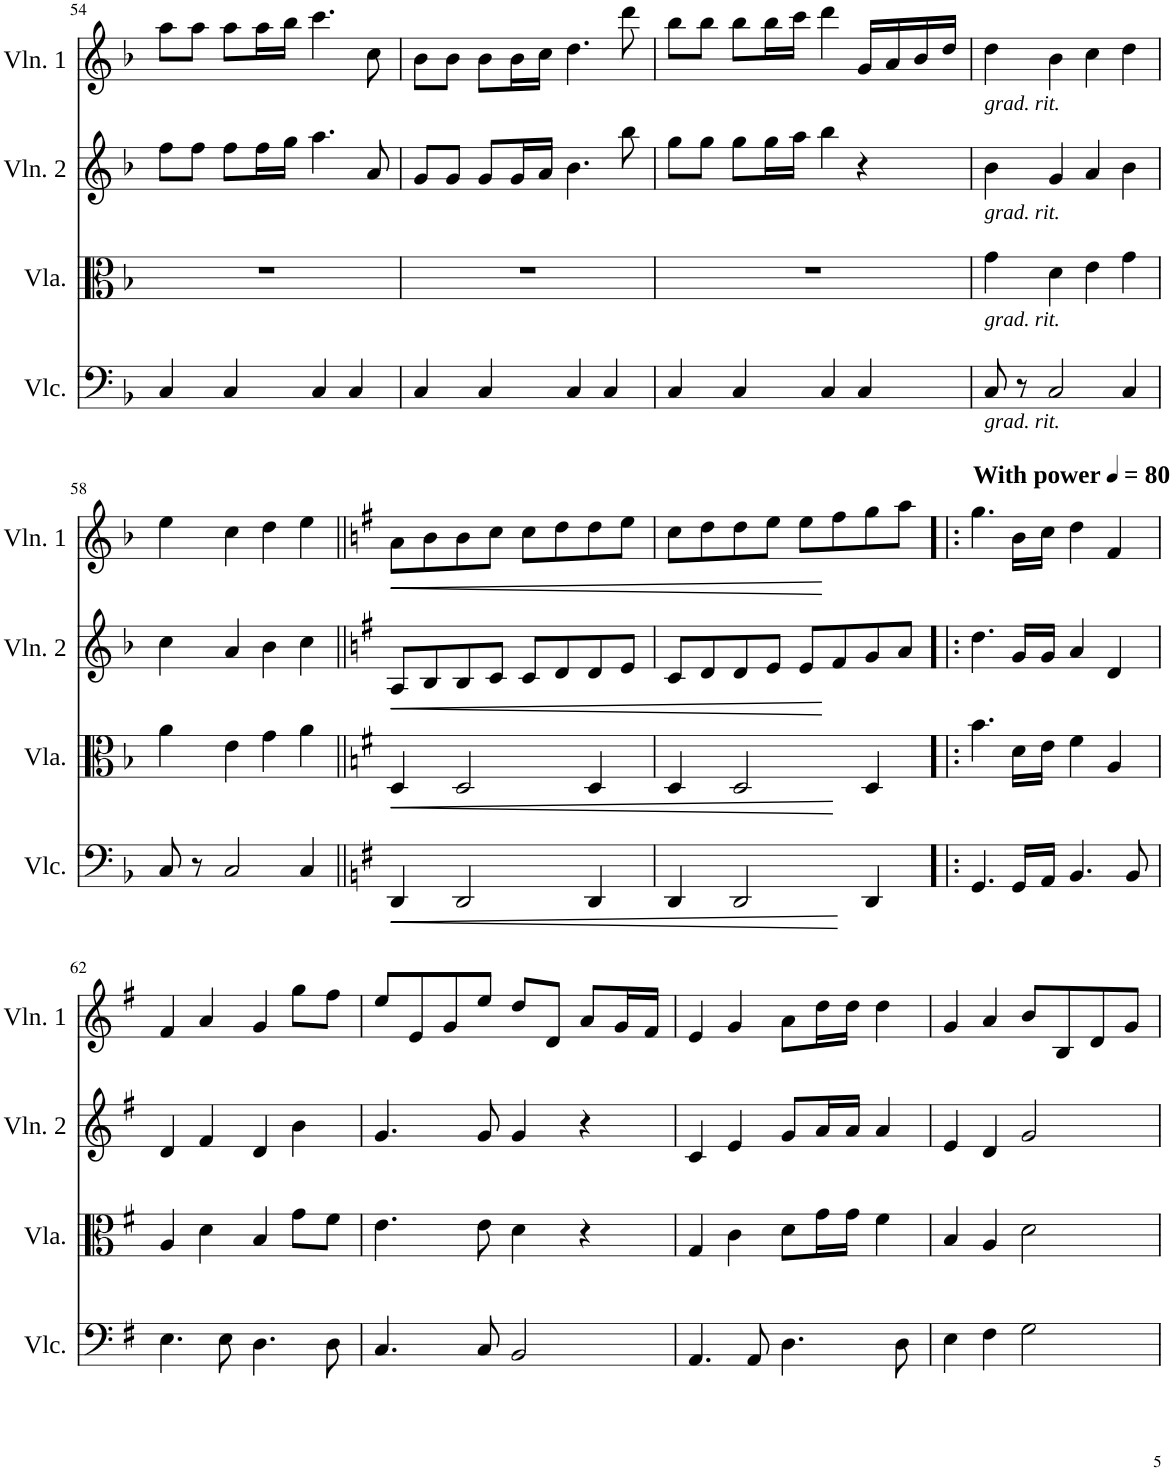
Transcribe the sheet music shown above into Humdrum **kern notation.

**kern	**dynam	**kern	**dynam	**kern	**dynam	**kern	**dynam
*part4	*part4	*part3	*part3	*part2	*part2	*part1	*part1
*staff4	*staff4	*staff3	*staff3	*staff2	*staff2	*staff1	*staff1
*I"Cello	*	*I"Viola	*	*I"Violin 2	*	*I"Violin 1	*
*	*	*I'Vla.	*	*I'Vln. 2	*	*I'Vln. 1	*
!!LO:PB:g=z
*clefF4	*	*clefC3	*	*clefG2	*	*clefG2	*
*k[b-]	*	*k[b-]	*	*k[b-]	*	*k[b-]	*
*M4/4	*	*M4/4	*	*M4/4	*	*M4/4	*
=54	=54	=54	=54	=54	=54	=54	=54
4C/	.	1r	.	8ff\L	.	8aa\L	.
.	.	.	.	8ff\J	.	8aa\J	.
4C/	.	.	.	8ff\L	.	8aa\L	.
.	.	.	.	16ff\L	.	16aa\L	.
.	.	.	.	16gg\JJ	.	16bb-\JJ	.
4C/	.	.	.	4.aa\	.	4.ccc\	.
4C/	.	.	.	.	.	.	.
.	.	.	.	8a/	.	8cc\	.
=55	=55	=55	=55	=55	=55	=55	=55
4C/	.	1r	.	8g/L	.	8b-\L	.
.	.	.	.	8g/J	.	8b-\J	.
4C/	.	.	.	8g/L	.	8b-\L	.
.	.	.	.	16g/L	.	16b-\L	.
.	.	.	.	16a/JJ	.	16cc\JJ	.
4C/	.	.	.	4.b-\	.	4.dd\	.
4C/	.	.	.	.	.	.	.
.	.	.	.	8bb-\	.	8ddd\	.
=56	=56	=56	=56	=56	=56	=56	=56
4C/	.	1r	.	8gg\L	.	8bb-\L	.
.	.	.	.	8gg\J	.	8bb-\J	.
4C/	.	.	.	8gg\L	.	8bb-\L	.
.	.	.	.	16gg\L	.	16bb-\L	.
.	.	.	.	16aa\JJ	.	16ccc\JJ	.
4C/	.	.	.	4bb-\	.	4ddd\	.
4C/	.	.	.	4r	.	16g/LL	.
.	.	.	.	.	.	16a/	.
.	.	.	.	.	.	16b-/	.
.	.	.	.	.	.	16dd/JJ	.
=57	=57	=57	=57	=57	=57	=57	=57
!	!	!	!	!	!	!LO:TX:b:i:t=grad. rit.	!
!	!	!	!	!LO:TX:b:i:t=grad. rit.	!	!	!
!	!	!LO:TX:b:i:t=grad. rit.	!	!	!	!	!
!LO:TX:b:i:t=grad. rit.	!	!	!	!	!	!	!
8C/	.	4g\	.	4b-\	.	4dd\	.
8r	.	.	.	.	.	.	.
2C/	.	4d\	.	4g/	.	4b-\	.
.	.	4e\	.	4a/	.	4cc\	.
4C/	.	4g\	.	4b-\	.	4dd\	.
!!LO:LB:g=z
=58	=58	=58	=58	=58	=58	=58	=58
8C/	.	4a\	.	4cc\	.	4ee\	.
8r	.	.	.	.	.	.	.
2C/	.	4e\	.	4a/	.	4cc\	.
.	.	4g\	.	4b-\	.	4dd\	.
4C/	.	4a\	.	4cc\	.	4ee\	.
=59||	=59||	=59||	=59||	=59||	=59||	=59||	=59||
*k[f#]	*	*k[f#]	*	*k[f#]	*	*k[f#]	*
!	!LO:HP:b	!	!LO:HP:b	!	!LO:HP:b	!	!LO:HP:b
4DD/	<	4D/	<	8A/L	<	8a\L	<
.	.	.	.	8B/	.	8b\	.
2DD/	.	2D/	.	8B/	.	8b\	.
.	.	.	.	8c/J	.	8cc\J	.
.	.	.	.	8c/L	.	8cc\L	.
.	.	.	.	8d/	.	8dd\	.
4DD/	.	4D/	.	8d/	.	8dd\	.
.	.	.	.	8e/J	.	8ee\J	.
=60	=60	=60	=60	=60	=60	=60	=60
4DD/	.	4D/	.	8c/L	.	8cc\L	.
.	.	.	.	8d/	.	8dd\	.
2DD/	.	2D/	.	8d/	.	8dd\	.
.	.	.	.	8e/J	.	8ee\J	.
.	.	.	.	8e/L	.	8ee\L	.
.	.	.	.	8f#/	[	8ff#\	[
4DD/	[	4D/	[	8g/	.	8gg\	.
.	.	.	.	8a/J	.	8aa\J	.
=61!|:	=61!|:	=61!|:	=61!|:	=61!|:	=61!|:	=61!|:	=61!|:
*	*	*	*	*	*	*MM80	*
!	!	!	!	!	!	!LO:TX:a:B:t=With power	!
4.GG/	.	4.b\	.	4.dd\	.	4.gg\	.
16GG/LL	.	16d\LL	.	16g/LL	.	16b\LL	.
16AA/JJ	.	16e\JJ	.	16g/JJ	.	16cc\JJ	.
4.BB/	.	4f#\	.	4a/	.	4dd\	.
.	.	4A/	.	4d/	.	4f#/	.
8BB/	.	.	.	.	.	.	.
!!LO:LB:g=z
=62	=62	=62	=62	=62	=62	=62	=62
4.E\	.	4A/	.	4d/	.	4f#/	.
.	.	4d\	.	4f#/	.	4a/	.
8E\	.	.	.	.	.	.	.
4.D\	.	4B/	.	4d/	.	4g/	.
.	.	8g\L	.	4b\	.	8gg\L	.
8D\	.	8f#\J	.	.	.	8ff#\J	.
=63	=63	=63	=63	=63	=63	=63	=63
4.C/	.	4.e\	.	4.g/	.	8ee/L	.
.	.	.	.	.	.	8e/	.
.	.	.	.	.	.	8g/	.
8C/	.	8e\	.	8g/	.	8ee/J	.
2BB/	.	4d\	.	4g/	.	8dd/L	.
.	.	.	.	.	.	8d/J	.
.	.	4r	.	4r	.	8a/L	.
.	.	.	.	.	.	16g/L	.
.	.	.	.	.	.	16f#/JJ	.
=64	=64	=64	=64	=64	=64	=64	=64
4.AA/	.	4G/	.	4c/	.	4e/	.
.	.	4c\	.	4e/	.	4g/	.
8AA/	.	.	.	.	.	.	.
4.D\	.	8d\L	.	8g/L	.	8a\L	.
.	.	16g\L	.	16a/L	.	16dd\L	.
.	.	16g\JJ	.	16a/JJ	.	16dd\JJ	.
.	.	4f#\	.	4a/	.	4dd\	.
8D\	.	.	.	.	.	.	.
=65	=65	=65	=65	=65	=65	=65	=65
4E\	.	4B/	.	4e/	.	4g/	.
4F#\	.	4A/	.	4d/	.	4a/	.
2G\	.	2d\	.	2g/	.	8b/L	.
.	.	.	.	.	.	8B/	.
.	.	.	.	.	.	8d/	.
.	.	.	.	.	.	8g/J	.
=	=	=	=	=	=	=	=
*-	*-	*-	*-	*-	*-	*-	*-
